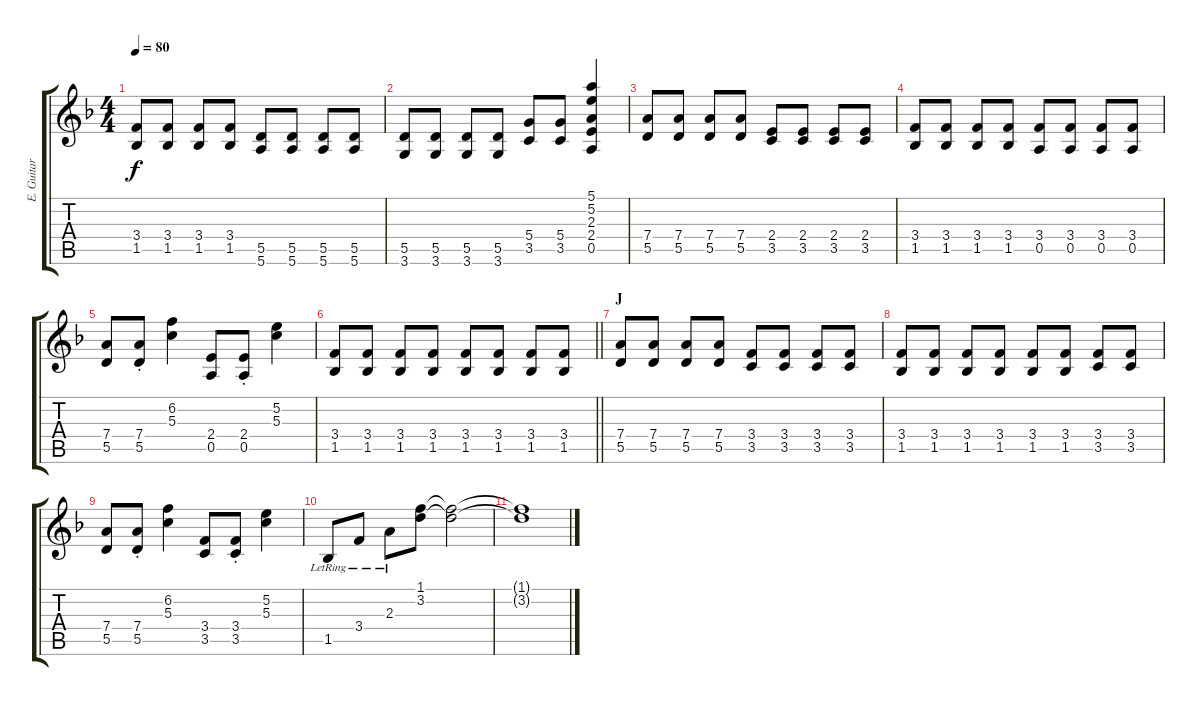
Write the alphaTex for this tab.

\track ("E. Guitar I" "E. Guitar ") {instrument overdrivenguitar}
\staff {score tabs}
\tuning (E4 B3 G3 D3 A2 E2) {hide}
\ts (4 4)
\tempo 80
\clef g2
\ks f
(3.4 1.5).8{dy f} (3.4 1.5).8 (3.4 1.5).8 (3.4 1.5).8 (5.5 5.6).8 (5.5 5.6).8 (5.5 5.6).8 (5.5 5.6).8 |
(5.5 3.6).8 (5.5 3.6).8 (5.5 3.6).8 (5.5 3.6).8 (5.4 3.5).8 (5.4 3.5).8 (5.1 5.2 2.3 2.4 0.5).4 |
(7.4 5.5).8 (7.4 5.5).8 (7.4 5.5).8 (7.4 5.5).8 (2.4 3.5).8 (2.4 3.5).8 (2.4 3.5).8 (2.4 3.5).8 |
(3.4 1.5).8 (3.4 1.5).8 (3.4 1.5).8 (3.4 1.5).8 (3.4 0.5).8 (3.4 0.5).8 (3.4 0.5).8 (3.4 0.5).8 |
(7.4 5.5).8 (7.4{st} 5.5{st}).8 (6.2 5.3).4 (2.4 0.5).8 (2.4{st} 0.5{st}).8 (5.2 5.3).4 |
\barLineRight lightlight
(3.4 1.5).8 (3.4 1.5).8 (3.4 1.5).8 (3.4 1.5).8 (3.4 1.5).8 (3.4 1.5).8 (3.4 1.5).8 (3.4 1.5).8 |
\section ("" "J")
(7.4 5.5).8 (7.4 5.5).8 (7.4 5.5).8 (7.4 5.5).8 (3.4 3.5).8 (3.4 3.5).8 (3.4 3.5).8 (3.4 3.5).8 |
(3.4 1.5).8 (3.4 1.5).8 (3.4 1.5).8 (3.4 1.5).8 (3.4 1.5).8 (3.4 1.5).8 (3.4 3.5).8 (3.4 3.5).8 |
(7.4 5.5).8 (7.4{st} 5.5{st}).8 (6.2 5.3).4 (3.4 3.5).8 (3.4{st} 3.5{st}).8 (5.2 5.3).4 |
1.5{lr}.8 3.4{lr}.8 2.3{lr}.8 (1.1 3.2).8 (1.1{t} 3.2{t}).2 |
(1.1{t} 3.2{t}).1
